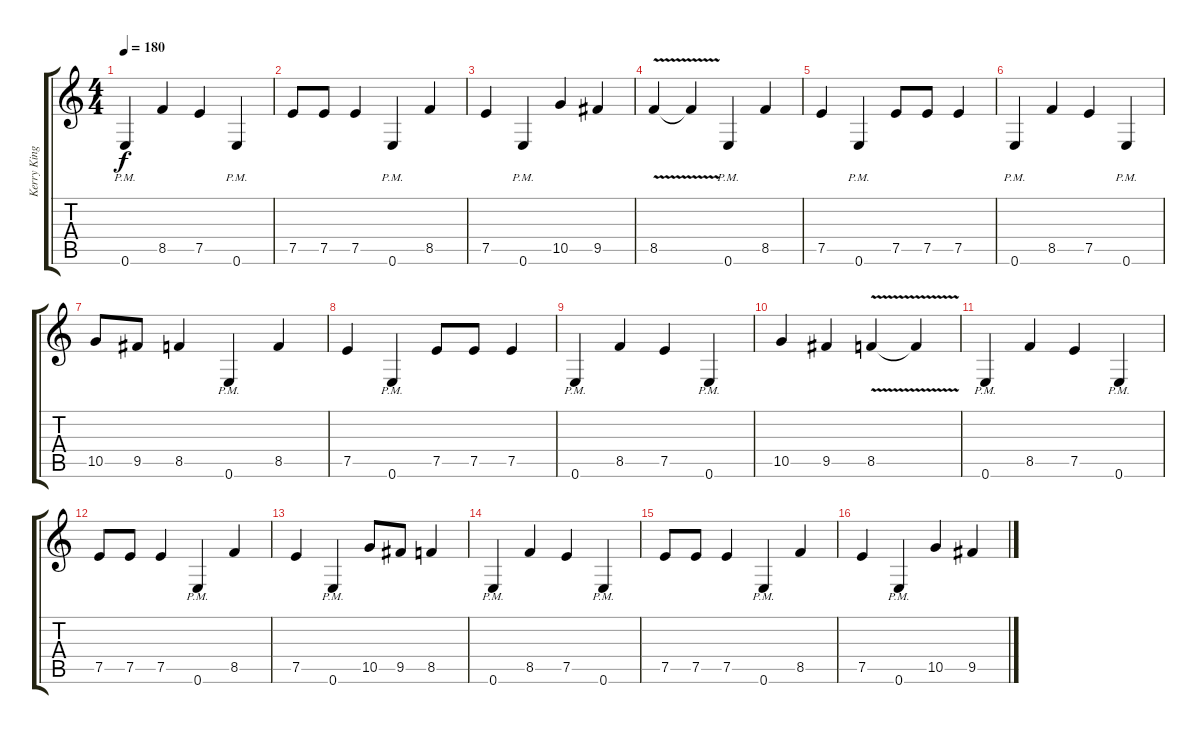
\track ("Kerry King" "Kerry King") {instrument distortionguitar}
\staff {score tabs}
\tuning (E4 B3 G3 D3 A2 E2) {hide}
\ts (4 4)
\tempo 180
\clef g2
\ks c
0.6{pm}.4{dy f} 8.5.4 7.5.4 0.6{pm}.4 |
7.5.8 7.5.8 7.5.4 0.6{pm}.4 8.5.4 |
7.5.4 0.6{pm}.4 10.5.4 9.5.4 |
8.5{v}.4 8.5{t}.4 0.6{pm}.4 8.5.4 |
7.5.4 0.6{pm}.4 7.5.8 7.5.8 7.5.4 |
0.6{pm}.4 8.5.4 7.5.4 0.6{pm}.4 |
10.5.8 9.5.8 8.5.4 0.6{pm}.4 8.5.4 |
7.5.4 0.6{pm}.4 7.5.8 7.5.8 7.5.4 |
0.6{pm}.4 8.5.4 7.5.4 0.6{pm}.4 |
10.5.4 9.5.4 8.5{v}.4 8.5{t}.4 |
0.6{pm}.4 8.5.4 7.5.4 0.6{pm}.4 |
7.5.8 7.5.8 7.5.4 0.6{pm}.4 8.5.4 |
7.5.4 0.6{pm}.4 10.5.8 9.5.8 8.5.4 |
0.6{pm}.4 8.5.4 7.5.4 0.6{pm}.4 |
7.5.8 7.5.8 7.5.4 0.6{pm}.4 8.5.4 |
7.5.4 0.6{pm}.4 10.5.4 9.5.4
